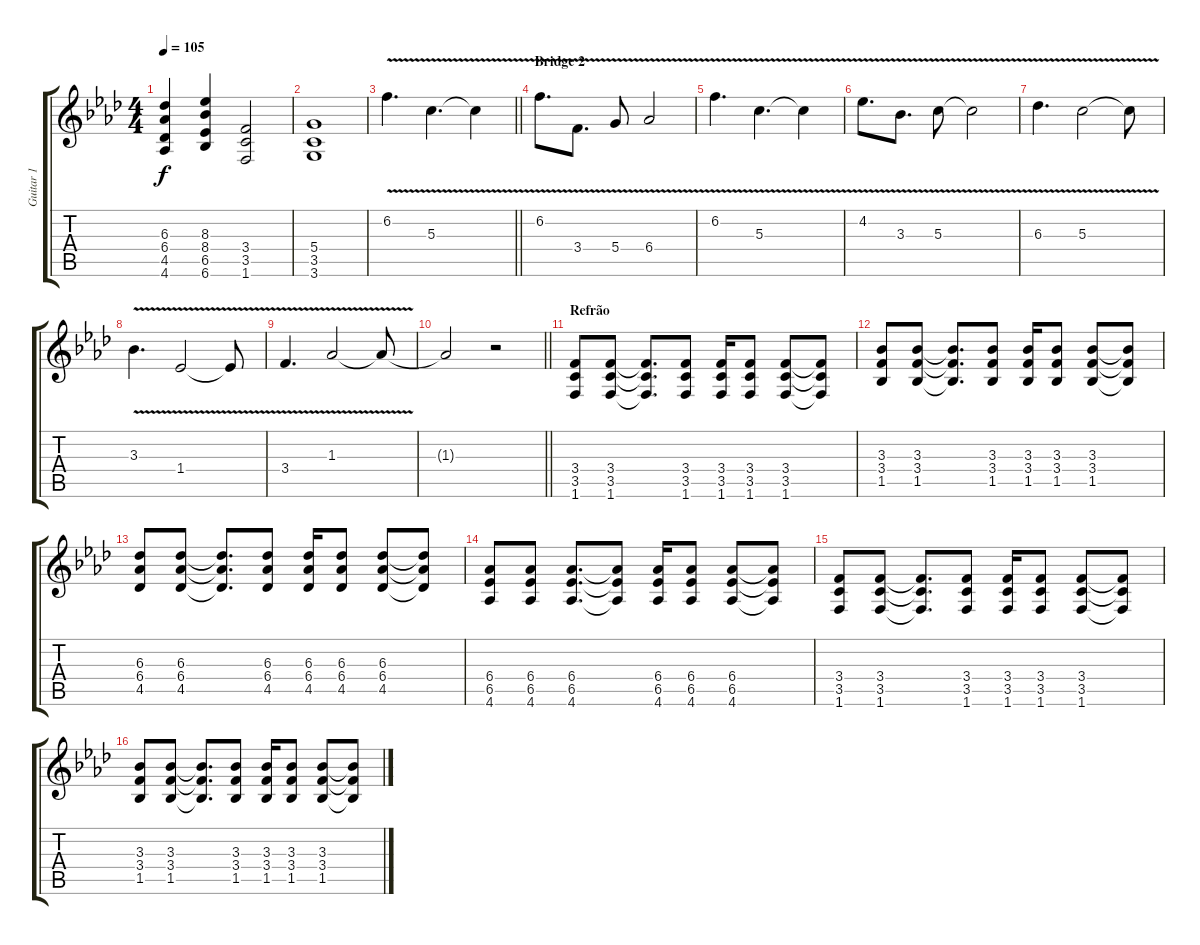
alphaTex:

\track ("Guitar 1" "Guitar 1") {instrument overdrivenguitar}
\staff {score tabs}
\tuning (E4 B3 G3 D3 A2 E2) {hide}
\ts (4 4)
\tempo 105
\clef g2
\ks fminor
(6.3 6.4 4.5 4.6).4{dy f} (8.3 8.4 6.5 6.6).4 (3.4 3.5 1.6).2 |
(5.4 3.5 3.6).1 |
\barLineRight lightlight
6.2{v}.4{d} 5.3{v}.4{d} 5.3{t}.4 |
\section ("" "Bridge 2")
6.2{v}.8{d} 3.4{v}.8{d} 5.4{v}.8 6.4{v}.2 |
6.2{v}.4{d} 5.3{v}.4{d} 5.3{t}.4 |
4.2{v}.8{d} 3.3{v}.8{d} 5.3{v}.8 5.3{t}.2 |
6.3{v}.4{d} 5.3{v}.2 5.3{t}.8 |
3.3{v}.4{d} 1.4{v}.2 1.4{t}.8 |
3.4{v}.4{d} 1.3{v}.2 1.3{t}.8 |
\barLineRight lightlight
1.3{t}.2 r.2 |
\section ("" "Refrão")
(3.4 3.5 1.6).8 (3.4 3.5 1.6).8 (3.4{t} 3.5{t} 1.6{t}).8{d} (3.4 3.5 1.6).8 (3.4 3.5 1.6).16 (3.4 3.5 1.6).8 (3.4 3.5 1.6).8 (3.4{t} 3.5{t} 1.6{t}).8 |
(3.3 3.4 1.5).8 (3.3 3.4 1.5).8 (3.3{t} 3.4{t} 1.5{t}).8{d} (3.3 3.4 1.5).8 (3.3 3.4 1.5).16 (3.3 3.4 1.5).8 (3.3 3.4 1.5).8 (3.3{t} 3.4{t} 1.5{t}).8 |
(6.3 6.4 4.5).8 (6.3 6.4 4.5).8 (6.3{t} 6.4{t} 4.5{t}).8{d} (6.3 6.4 4.5).8 (6.3 6.4 4.5).16 (6.3 6.4 4.5).8 (6.3 6.4 4.5).8 (6.3{t} 6.4{t} 4.5{t}).8 |
(6.4 6.5 4.6).8 (6.4 6.5 4.6).8 (6.4 6.5 4.6).8{d} (6.4{t} 6.5{t} 4.6{t}).8 (6.4 6.5 4.6).16 (6.4 6.5 4.6).8 (6.4 6.5 4.6).8 (6.4{t} 6.5{t} 4.6{t}).8 |
(3.4 3.5 1.6).8 (3.4 3.5 1.6).8 (3.4{t} 3.5{t} 1.6{t}).8{d} (3.4 3.5 1.6).8 (3.4 3.5 1.6).16 (3.4 3.5 1.6).8 (3.4 3.5 1.6).8 (3.4{t} 3.5{t} 1.6{t}).8 |
(3.3 3.4 1.5).8 (3.3 3.4 1.5).8 (3.3{t} 3.4{t} 1.5{t}).8{d} (3.3 3.4 1.5).8 (3.3 3.4 1.5).16 (3.3 3.4 1.5).8 (3.3 3.4 1.5).8 (3.3{t} 3.4{t} 1.5{t}).8
